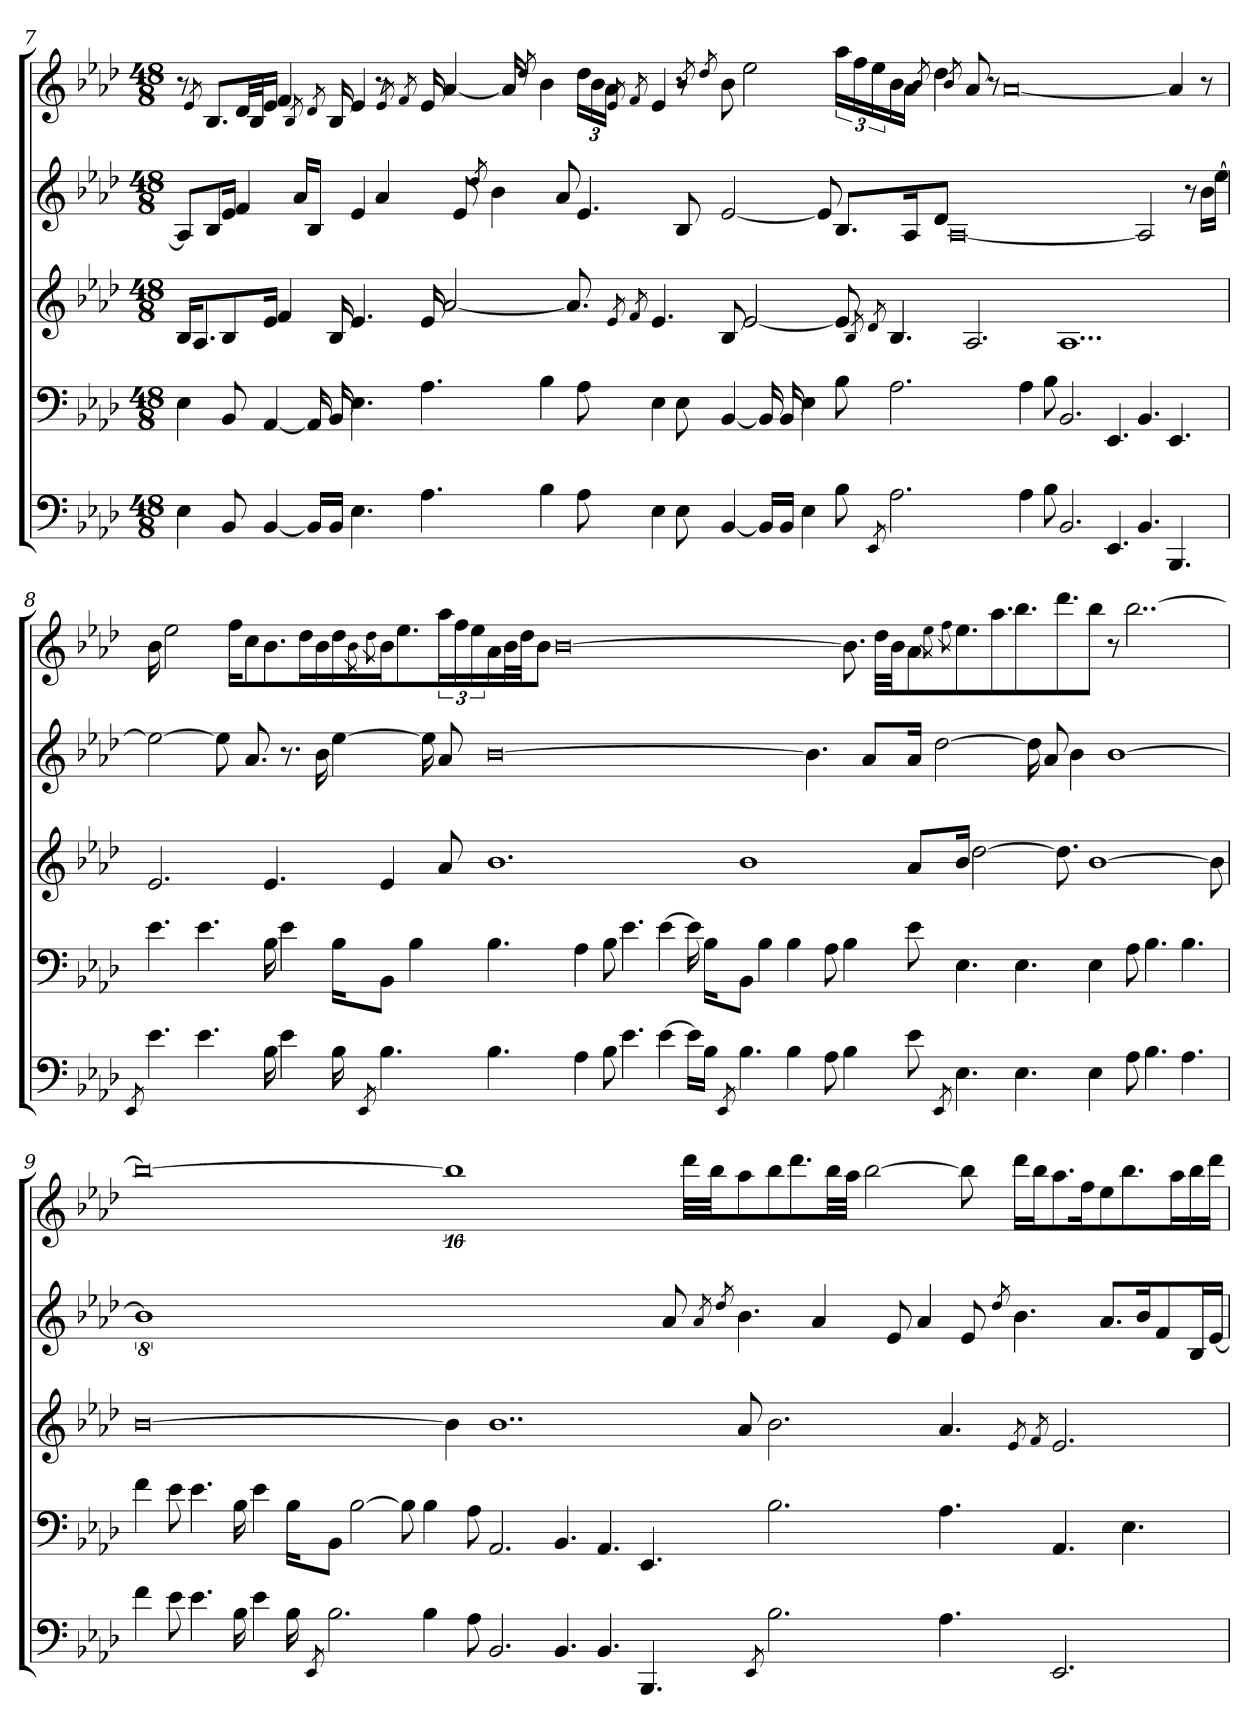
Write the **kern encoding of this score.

**kern	**kern	**kern	**kern	**kern
*part5	*part4	*part3	*part2	*part1
*staff5	*staff4	*staff3	*staff2	*staff1
*clefF4	*clefF4	*clefG2	*clefG2	*clefG2
*k[b-e-a-d-]	*k[b-e-a-d-]	*k[b-e-a-d-]	*k[b-e-a-d-]	*k[b-e-a-d-]
*M48/8	*M48/8	*M48/8	*M48/8	*M48/8
=7	=7	=7	=7	=7
4E-	4E-	16B-/KL	8A-/L]	8r
.	.	8.A-/	.	.
.	.	.	.	8qe-
.	.	.	8B-/	8.B-/L
8BB-	8BB-	8B-/	16e-/Jk	.
.	.	.	4f	32d-/LL
.	.	.	.	32B-/J
[4BB-	[4AA-	16e-/Jk	.	16e-/JJ
.	.	4f	.	4f
.	.	.	16a-/KL	.
16BB-/LL]	16AA-]	.	8B-/J	.
.	.	.	.	8qB-
.	.	.	.	8qd-
16BB-/JJ	16BB-	16B-	.	16B-
4.E-	4.E-	4.e-	4e-	4e-
.	.	.	4a-	8r
.	.	.	.	8qe-
.	.	.	.	8qf
4.A-	4.A-	16e-	.	16e-
.	.	[2a-	.	[4a-
.	.	.	8e-	.
.	.	.	8qdd-	.
.	.	.	4b-	.
.	.	.	.	16a-]
.	.	.	.	8qdd-
4B-	4B-	.	.	4b-
.	.	.	8a-	.
.	.	8.a-]	.	.
8A-	8A-	.	4.e-	24dd-\LL
.	.	.	.	24b-\
.	.	.	.	24a-\JJ
.	.	8qe-	.	8qe-
.	.	8qf	.	8qf
4E-	4E-	4.e-	.	4e-
8E-	8E-	.	8B-	8r
.	.	.	.	8qb-
.	.	.	.	8qdd-
[4BB-	[4BB-	8B-	[2e-	8b-
.	.	[2e-	.	2ee-
16BB-/LL]	16BB-]	.	.	.
16BB-/JJ	16BB-	.	.	.
4E-	4E-	.	.	.
.	.	.	8e-]	.
8B-	8B-	8e-]	8.B-/L	24aa-\LL
.	.	.	.	24ff\
.	.	.	.	24ee-\
.	.	8qB-	.	.
8qEE-	.	8qd-	.	.
2.A-	2.A-	4.B-	.	16b-\
.	.	.	16A-/K	16a-\JJ
.	.	.	.	8qb-
.	.	.	8d-/J	4dd-
.	.	.	[0A-	.
.	.	.	.	8qb-
.	.	2.A-	.	8a-
.	.	.	.	8r
.	.	.	.	[0a-
4A-	4A-	.	.	.
8B-	8B-	.	.	.
2.BB-	2.BB-	1...A-	.	.
4.EE-	4.EE-	.	.	.
4.BB-	4.BB-	.	2A-]	.
4.BBB-	4.EE-	.	.	4a-]
.	.	.	8r	.
.	.	.	16b-\LL	8r
.	.	.	[16ee-\JJ	.
=8	=8	=8	=8	=8
8qEE-	.	.	.	.
4.e-	4.e-	2.e-	2ee-_	16b-
.	.	.	.	2ee-
4.e-	4.e-	.	.	.
.	.	.	8ee-]	.
.	.	.	.	16ff\KL
.	.	.	8.a-	8cc\
16B-	16B-	4.e-	.	8.b-\
4e-	4e-	.	8.r	.
.	.	.	.	16dd-\L
.	.	.	16b-	16b-\
16B-	16B-\KL	.	[4ee-	16dd-\
.	.	.	.	8qb-\
8qEE-	.	.	.	8qdd-\
4.B-	8BB-\J	4e-	.	16b-\J
.	.	.	.	8.ee-\
.	4B-	.	.	.
.	.	.	16ee-]	.
.	.	8a-	8a-	24aa-\L
.	.	.	.	24ff\
.	.	.	.	24ee-\
4.B-	4.B-	1.b-	[0b-	16a-\
.	.	.	.	32b-\L
.	.	.	.	32dd-\JJ
.	.	.	.	8b-\J
.	.	.	.	[0b-
4A-	4A-	.	.	.
8B-	8B-	.	.	.
4.e-	4.e-	.	.	.
[4e-	[4e-	.	.	.
16e-\LL]	16e-]	.	.	.
16B-\JJ	16B-\KL	.	.	.
8qEE-	.	.	.	.
4.B-	8BB-\J	1b-	.	.
.	4B-	.	.	.
4B-	4B-	.	.	.
.	.	.	4.b-]	.
8A-	8A-	.	.	.
4B-	4B-	.	.	8.b-]
.	.	.	8a-/L	.
.	.	.	.	32dd-\LLL
.	.	.	.	32b-\JJ
8e-	8e-	8a-/L	16a-/Jk	8a-\
.	.	.	[2dd-	.
.	.	.	.	8qee-\
8qEE-	.	.	.	8qff\
4.E-	4.E-	16b-/Jk	.	8.ee-\
.	.	[2dd-	.	.
.	.	.	.	8.aa-\
4.E-	4.E-	.	.	8.bb-\
.	.	.	16dd-]	.
.	.	.	8a-	.
.	.	8.dd-]	.	8.ddd-\
.	.	.	4b-	.
4E-	4E-	[1b-	.	8bb-\J
.	.	.	[1b-	8r
8A-	8A-	.	.	[2..bb-
4.B-	4.B-	.	.	.
4.A-	4.B-	.	.	.
.	.	8b-]	.	.
=9	=9	=9	=9	=9
4f	4f	[0b-	8%31b-]	0bb-_
8e-	8e-	.	.	.
4.e-	4.e-	.	.	.
16B-	16B-	.	.	.
4e-	4e-	.	.	.
16B-	16B-\KL	.	.	.
8qEE-	.	.	.	.
2.B-	8BB-\J	.	.	.
.	[2B-	.	.	.
.	8B-]	.	.	.
4B-	4B-	.	.	.
.	.	4b-]	.	16%31bb-]
8A-	8A-	.	.	.
2.BB-	2.AA-	1..b-	.	.
4.BB-	4.BB-	.	.	.
4.BB-	4.AA-	.	.	.
4.BBB-	4.EE-	.	.	.
.	.	.	8a-	.
.	.	.	.	32ddd-\LLL
.	.	.	.	32bb-\JJ
.	.	.	8qa-	.
.	.	.	8qdd-	.
.	.	8a-	4.b-	8aa-\
8qEE-	.	.	.	.
2.B-	2.B-	2.b-	.	8bb-\
.	.	.	.	8.ddd-\
.	.	.	4a-	.
.	.	.	.	32bb-\LL
.	.	.	.	32aa-\JJJ
.	.	.	.	[2bb-
.	.	.	8e-	.
.	.	.	4a-	.
4.A-	4.A-	4.a-	.	.
.	.	.	8e-	8bb-]
.	.	.	8qdd-	.
.	.	.	4.b-	16ddd-\LL
.	.	.	.	16bb-\J
.	.	8qe-	.	.
.	.	8qf	.	.
2.EE-	4.AA-	2.e-	.	8.aa-\
.	.	.	.	16ff\K
.	.	.	8.a-/L	8ee-\
.	4.E-	.	.	8.bb-\
.	.	.	16b-/K	.
.	.	.	8f/	.
.	.	.	.	16aa-\L
.	.	.	16B-/L	16bb-\
.	.	.	[16e-/JJ	16ddd-\JJ
=	=	=	=	=
*-	*-	*-	*-	*-
